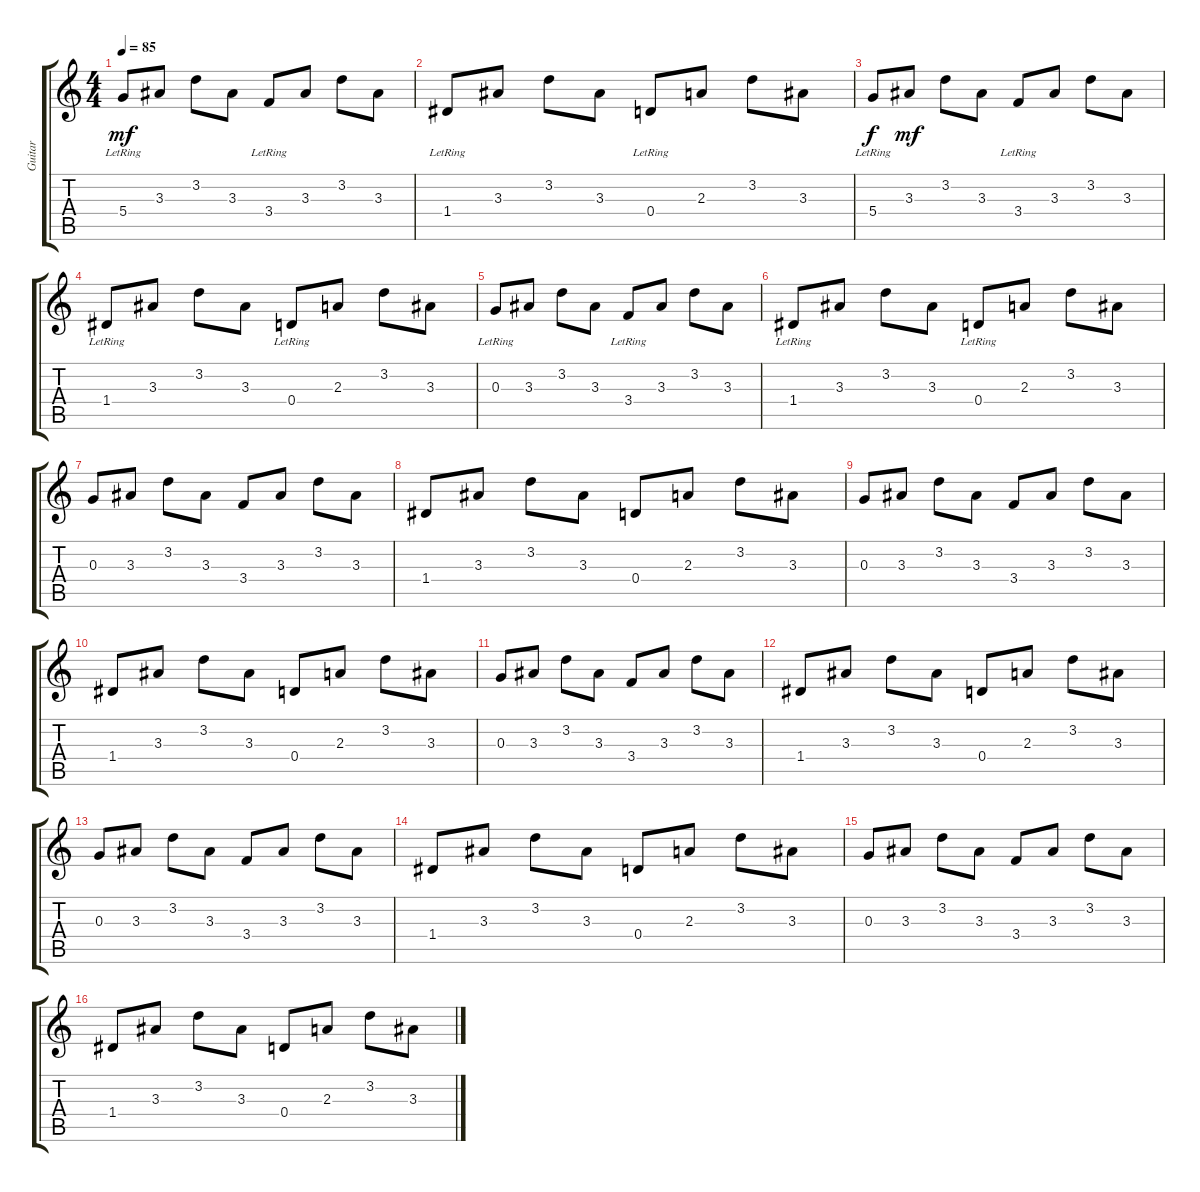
\track ("Guitar" "Guitar") {instrument acousticguitarnylon}
\staff {score tabs}
\tuning (E4 B3 G3 D3 A2 E2) {hide}
\ts (4 4)
\tempo 85
\clef g2
\ks c
5.4{lr}.8{dy mf instrument acousticguitarnylon} 3.3.8 3.2.8 3.3.8 3.4{lr}.8 3.3.8 3.2.8 3.3.8 |
1.4{lr}.8 3.3.8 3.2.8 3.3.8 0.4{lr}.8 2.3.8 3.2.8 3.3.8 |
5.4{lr}.8{dy f} 3.3.8{dy mf} 3.2.8 3.3.8 3.4{lr}.8 3.3.8 3.2.8 3.3.8 |
1.4{lr}.8 3.3.8 3.2.8 3.3.8 0.4{lr}.8 2.3.8 3.2.8 3.3.8 |
0.3{lr}.8 3.3.8 3.2.8 3.3.8 3.4{lr}.8 3.3.8 3.2.8 3.3.8 |
1.4{lr}.8 3.3.8 3.2.8 3.3.8 0.4{lr}.8 2.3.8 3.2.8 3.3.8 |
0.3.8 3.3.8 3.2.8 3.3.8 3.4.8 3.3.8 3.2.8 3.3.8 |
1.4.8 3.3.8 3.2.8 3.3.8 0.4.8 2.3.8 3.2.8 3.3.8 |
0.3.8 3.3.8 3.2.8 3.3.8 3.4.8 3.3.8 3.2.8 3.3.8 |
1.4.8 3.3.8 3.2.8 3.3.8 0.4.8 2.3.8 3.2.8 3.3.8 |
0.3.8 3.3.8 3.2.8 3.3.8 3.4.8 3.3.8 3.2.8 3.3.8 |
1.4.8 3.3.8 3.2.8 3.3.8 0.4.8 2.3.8 3.2.8 3.3.8 |
0.3.8 3.3.8 3.2.8 3.3.8 3.4.8 3.3.8 3.2.8 3.3.8 |
1.4.8 3.3.8 3.2.8 3.3.8 0.4.8 2.3.8 3.2.8 3.3.8 |
0.3.8 3.3.8 3.2.8 3.3.8 3.4.8 3.3.8 3.2.8 3.3.8 |
1.4.8 3.3.8 3.2.8 3.3.8 0.4.8 2.3.8 3.2.8 3.3.8
